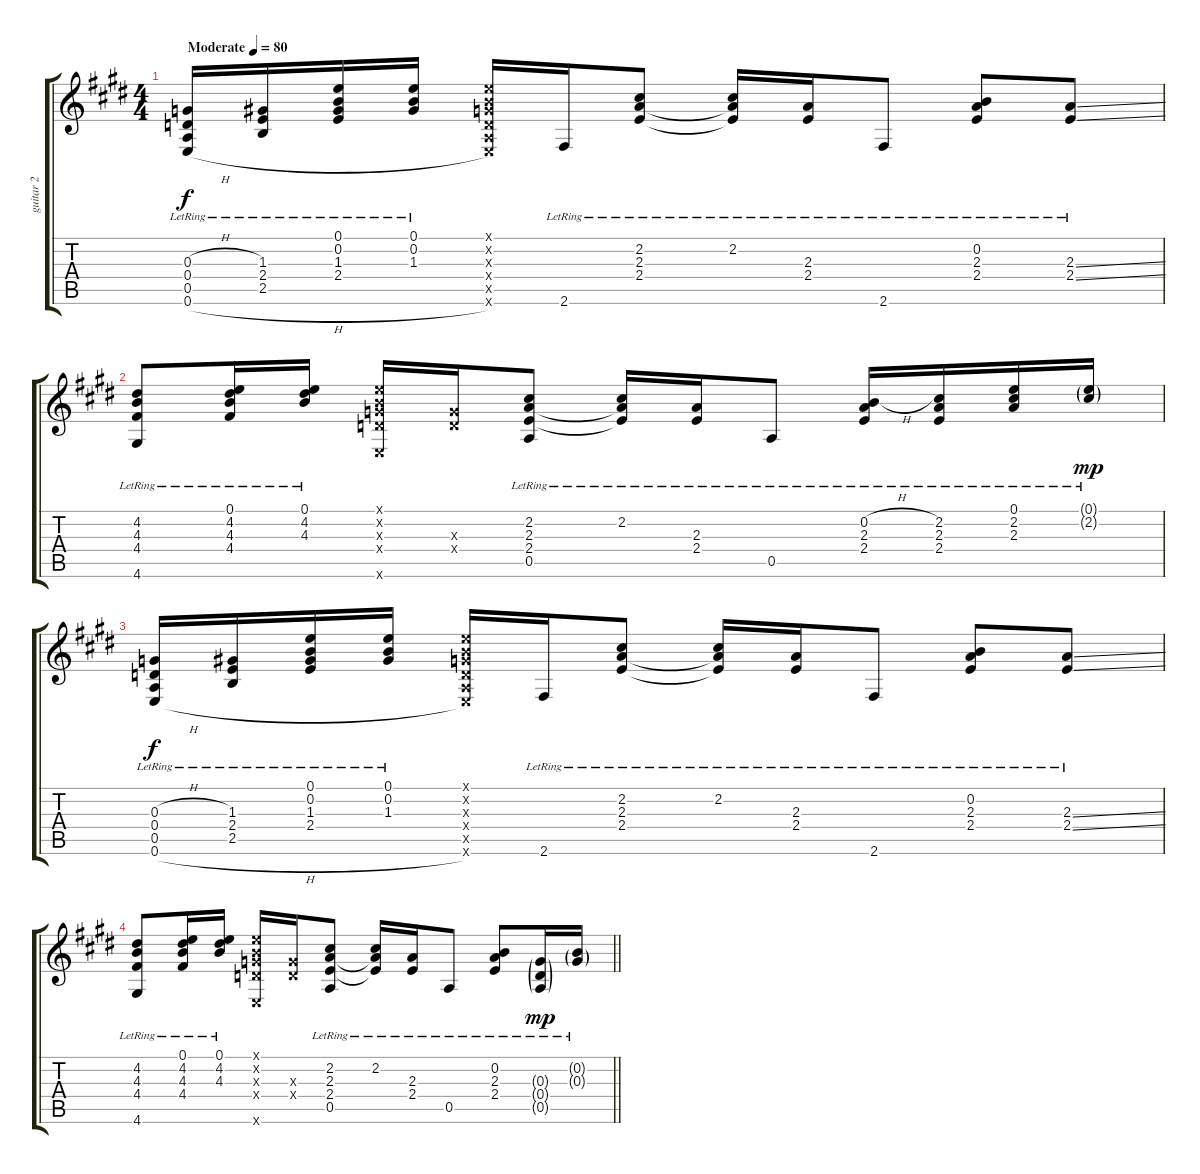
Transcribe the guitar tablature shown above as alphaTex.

\track ("guitar 2" "guitar 2") {instrument acousticguitarsteel}
\staff {score tabs}
\tuning (E4 B3 G3 D3 A2 E2) {hide}
\ts (4 4)
\tempo (80 "Moderate")
\clef g2
\ks e
(0.3{h lr} 0.4 0.5 0.6{h}).16{dy f instrument acousticguitarsteel} (1.3{lr} 2.4 2.5).16 (0.1 0.2 1.3{lr} 2.4).16 (0.1 0.2 1.3{lr}).16 (0.1{x} 0.2{x} 0.3{x} 0.4{x} 0.5{x} 0.6{x}).16 2.6{lr}.16 (2.2 2.3 2.4{lr}).8 (2.2{lr} 2.3{t} 2.4{t}).16 (2.3{lr} 2.4).16 2.6{lr}.8 (0.2 2.3 2.4{lr}).8 (2.3{ss} 2.4{ss lr}).8 |
(4.2 4.3 4.4{lr} 4.6).8 (0.1 4.2 4.3 4.4{lr}).16 (0.1 4.2 4.3{lr}).16 (0.1{x} 0.2{x} 0.3{x} 0.4{x} 0.6{x}).16 (0.3{x} 0.4{x}).16 (2.2 2.3{lr} 2.4 0.5).8 (2.2{lr} 2.3{t} 2.4{t}).16 (2.3 2.4{lr}).16 0.5{lr}.8 (0.2{h} 2.3 2.4{lr}).16 (2.2 2.3{lr} 2.4).16 (0.1 2.2{lr} 2.3).16 (0.1{g} 2.2{g lr}).16{dy mp} |
(0.3{h lr} 0.4 0.5 0.6{h}).16{dy f} (1.3{lr} 2.4 2.5).16 (0.1 0.2 1.3{lr} 2.4).16 (0.1 0.2 1.3{lr}).16 (0.1{x} 0.2{x} 0.3{x} 0.4{x} 0.5{x} 0.6{x}).16 2.6{lr}.16 (2.2 2.3 2.4{lr}).8 (2.2{lr} 2.3{t} 2.4{t}).16 (2.3{lr} 2.4).16 2.6{lr}.8 (0.2 2.3 2.4{lr}).8 (2.3{ss} 2.4{ss lr}).8 |
\barLineRight lightlight
(4.2 4.3 4.4{lr} 4.6).8 (0.1 4.2 4.3 4.4{lr}).16 (0.1 4.2 4.3{lr}).16 (0.1{x} 0.2{x} 0.3{x} 0.4{x} 0.6{x}).16 (0.3{x} 0.4{x}).16 (2.2 2.3{lr} 2.4 0.5).8 (2.2{lr} 2.3{t} 2.4{t}).16 (2.3 2.4{lr}).16 0.5{lr}.8 (0.2 2.3 2.4{lr}).8 (0.3{g lr} 0.4{g} 0.5{g}).16{dy mp} (0.2{g lr} 0.3{g}).16
